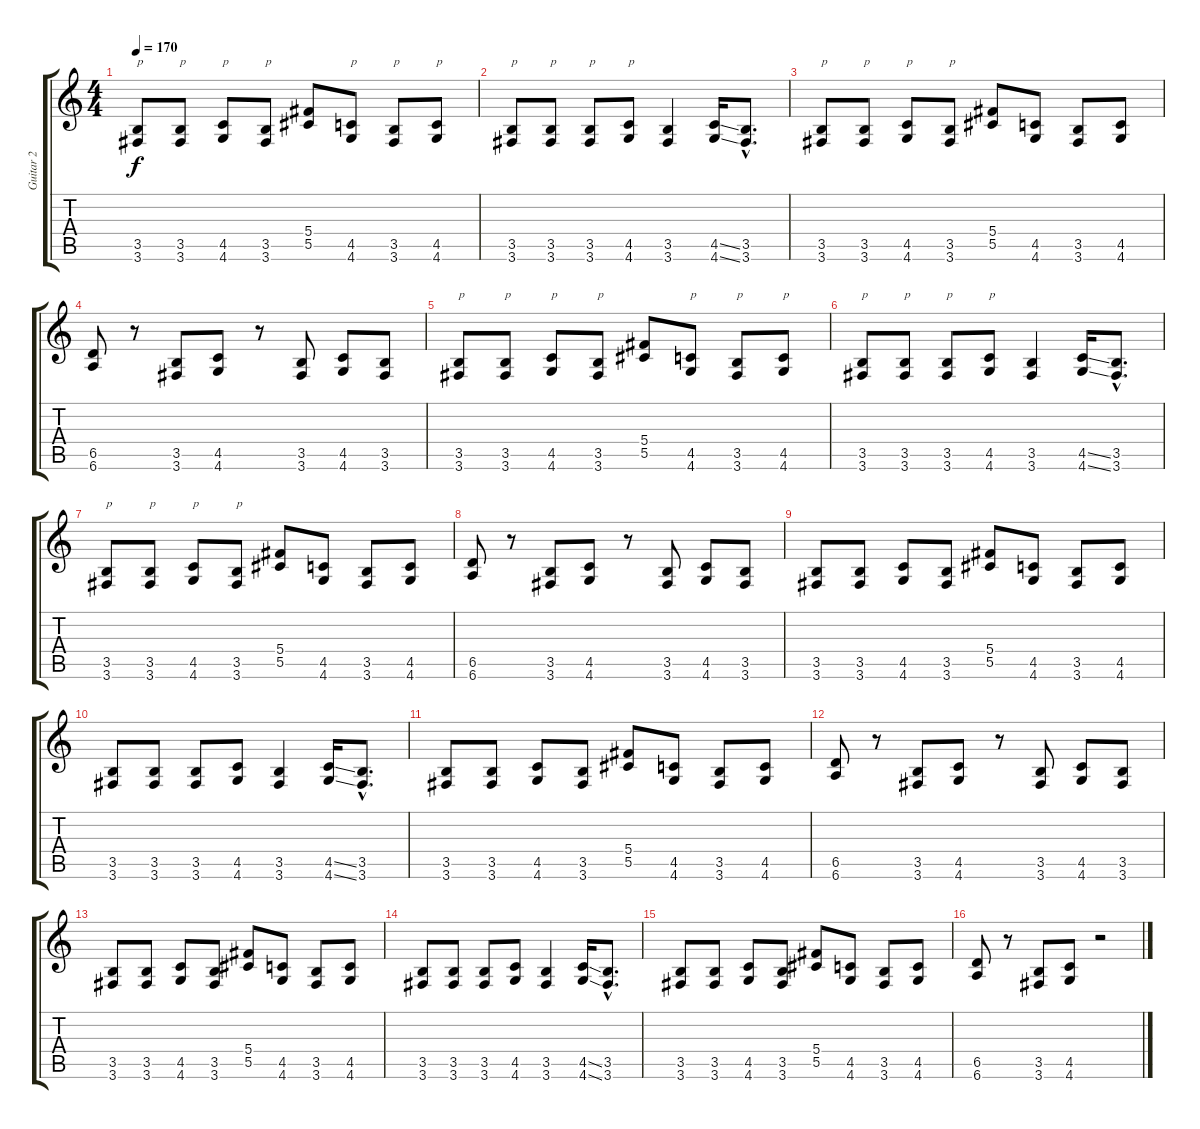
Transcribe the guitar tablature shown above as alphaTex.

\track ("Guitar 2" "Guitar 2") {instrument distortionguitar}
\staff {score tabs}
\tuning (Eb4 Bb3 Gb3 Db3 Ab2 Eb2) {hide}
\ts (4 4)
\tempo 170
\clef g2
\ks c
(3.5 3.6).8{txt "p" dy f} (3.5 3.6).8{txt "p"} (4.5 4.6).8{txt "p"} (3.5 3.6).8{txt "p"} (5.4 5.5).8 (4.5 4.6).8{txt "p"} (3.5 3.6).8{txt "p"} (4.5 4.6).8{txt "p"} |
(3.5 3.6).8{txt "p"} (3.5 3.6).8{txt "p"} (3.5 3.6).8{txt "p"} (4.5 4.6).8{txt "p"} (3.5 3.6).4 (4.5{ss} 4.6{ss}).16 (3.5{hac} 3.6{hac}).8{d} |
(3.5 3.6).8{txt "p"} (3.5 3.6).8{txt "p"} (4.5 4.6).8{txt "p"} (3.5 3.6).8{txt "p"} (5.4 5.5).8 (4.5 4.6).8 (3.5 3.6).8 (4.5 4.6).8 |
(6.5 6.6).8 r.8 (3.5 3.6).8 (4.5 4.6).8 r.8 (3.5 3.6).8 (4.5 4.6).8 (3.5 3.6).8 |
(3.5 3.6).8{txt "p"} (3.5 3.6).8{txt "p"} (4.5 4.6).8{txt "p"} (3.5 3.6).8{txt "p"} (5.4 5.5).8 (4.5 4.6).8{txt "p"} (3.5 3.6).8{txt "p"} (4.5 4.6).8{txt "p"} |
(3.5 3.6).8{txt "p"} (3.5 3.6).8{txt "p"} (3.5 3.6).8{txt "p"} (4.5 4.6).8{txt "p"} (3.5 3.6).4 (4.5{ss} 4.6{ss}).16 (3.5{hac} 3.6{hac}).8{d} |
(3.5 3.6).8{txt "p"} (3.5 3.6).8{txt "p"} (4.5 4.6).8{txt "p"} (3.5 3.6).8{txt "p"} (5.4 5.5).8 (4.5 4.6).8 (3.5 3.6).8 (4.5 4.6).8 |
(6.5 6.6).8 r.8 (3.5 3.6).8 (4.5 4.6).8 r.8 (3.5 3.6).8 (4.5 4.6).8 (3.5 3.6).8 |
(3.5 3.6).8 (3.5 3.6).8 (4.5 4.6).8 (3.5 3.6).8 (5.4 5.5).8 (4.5 4.6).8 (3.5 3.6).8 (4.5 4.6).8 |
(3.5 3.6).8 (3.5 3.6).8 (3.5 3.6).8 (4.5 4.6).8 (3.5 3.6).4 (4.5{ss} 4.6{ss}).16 (3.5{hac} 3.6{hac}).8{d} |
(3.5 3.6).8 (3.5 3.6).8 (4.5 4.6).8 (3.5 3.6).8 (5.4 5.5).8 (4.5 4.6).8 (3.5 3.6).8 (4.5 4.6).8 |
(6.5 6.6).8 r.8 (3.5 3.6).8 (4.5 4.6).8 r.8 (3.5 3.6).8 (4.5 4.6).8 (3.5 3.6).8 |
(3.5 3.6).8 (3.5 3.6).8 (4.5 4.6).8 (3.5 3.6).8 (5.4 5.5).8 (4.5 4.6).8 (3.5 3.6).8 (4.5 4.6).8 |
(3.5 3.6).8 (3.5 3.6).8 (3.5 3.6).8 (4.5 4.6).8 (3.5 3.6).4 (4.5{ss} 4.6{ss}).16 (3.5{hac} 3.6{hac}).8{d} |
(3.5 3.6).8 (3.5 3.6).8 (4.5 4.6).8 (3.5 3.6).8 (5.4 5.5).8 (4.5 4.6).8 (3.5 3.6).8 (4.5 4.6).8 |
(6.5 6.6).8 r.8 (3.5 3.6).8 (4.5 4.6).8 r.2
